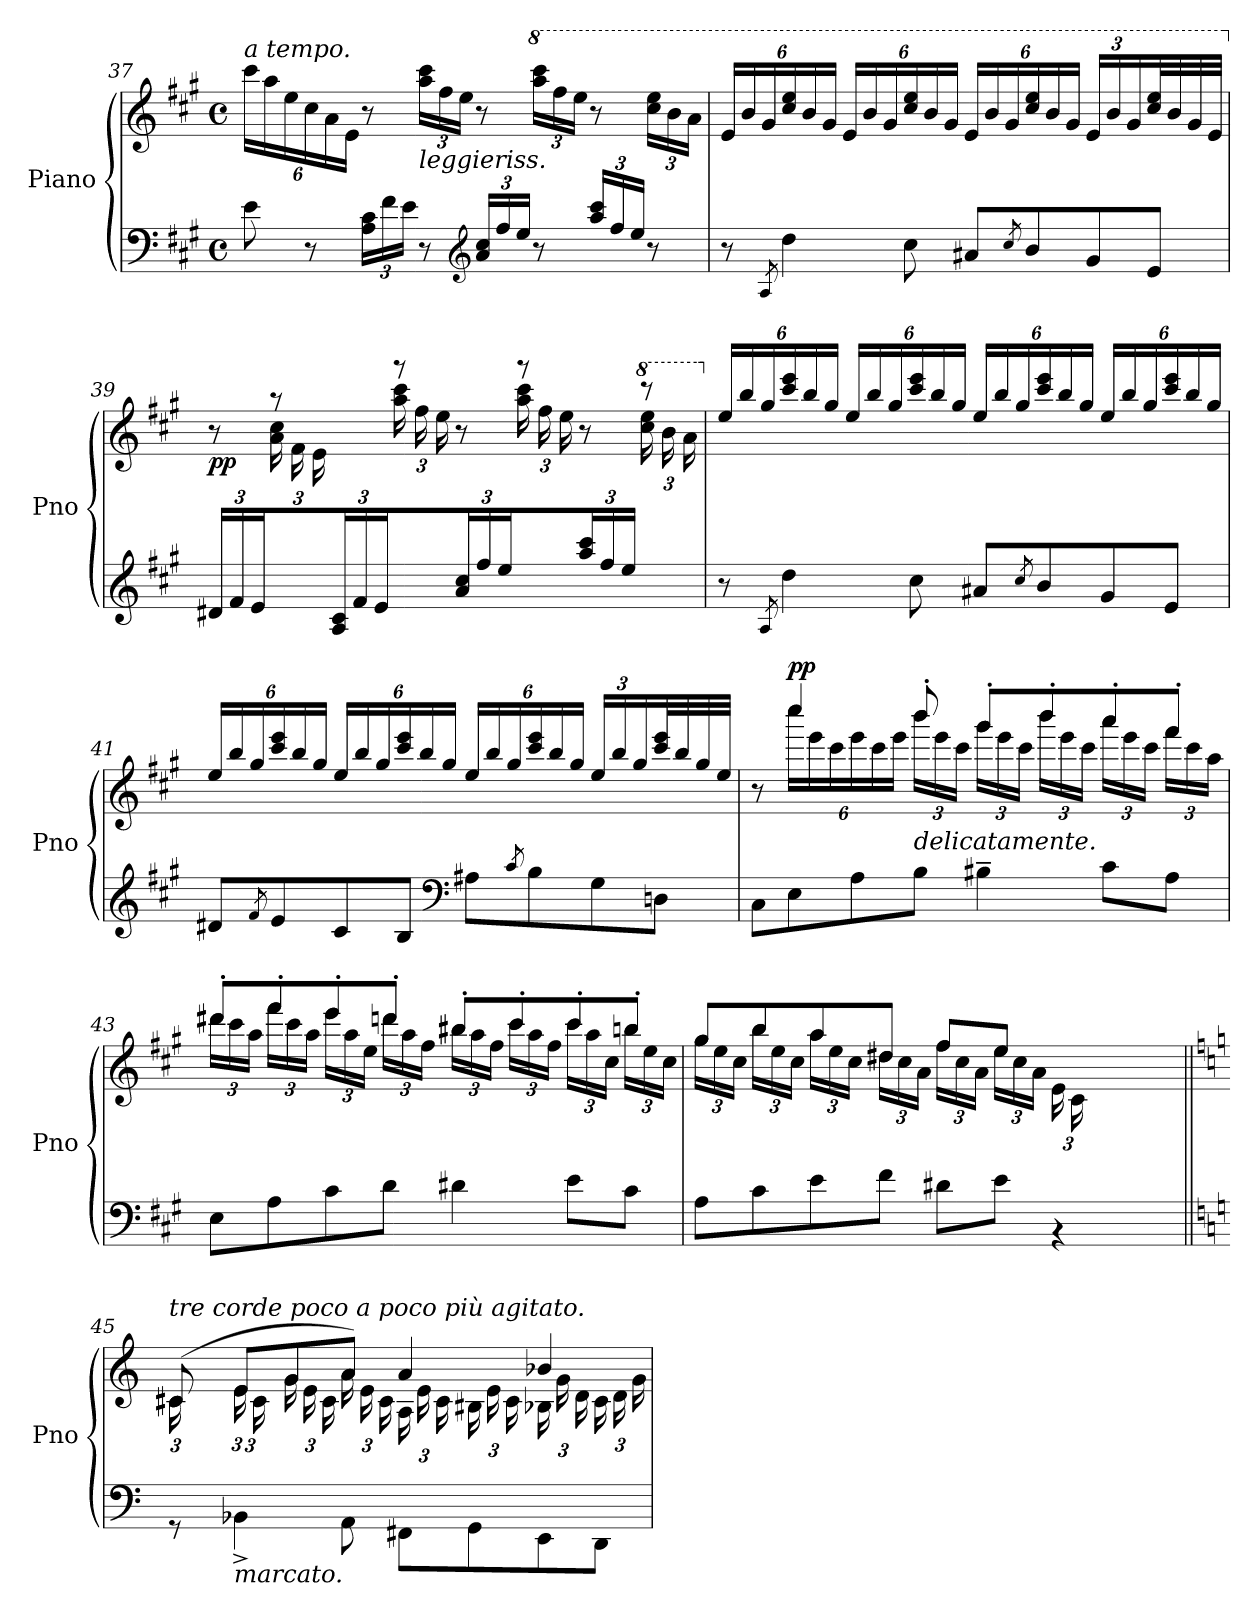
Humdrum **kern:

**kern	**kern	**dynam
*part1	*part1	*part1
*staff2	*staff1	*staff1/2
*I"Piano	*	*
*I'Pno	*	*
!!LO:LB:g=z
*clefF4	*clefG2	*
*k[f#c#g#]	*k[f#c#g#]	*
*M4/4	*M4/4	*
*met(c)	*met(c)	*
*	*Xbrackettup	*
=37	=37	=37
!	!LO:TX:a:i:t=a tempo.	!
8e\	(>24ccc#\LL	.
.	24aa\	.
.	24ee\	.
8r	24cc#\	.
.	24a\	.
.	24e\JJ	.
*Xbrackettup	*	*
24A\ 24c#\LL	8r	.
24f#\	.	.
24e\JJ)	.	.
!	!LO:TX:b:i:t=leggieriss.	!
8r	(>24aa\ 24ccc#\LL	.
.	24ff#\	.
.	24ee\JJ	.
*clefG2	*	*
24a/ 24cc#/LL	8r	.
24ff#/	.	.
24ee/JJ)	.	.
*	*8va	*
8r	(>24aaa\ 24cccc#\LL	.
.	24fff#\	.
.	24eee\JJ	.
24aa/ 24ccc#/LL	8r	.
24ff#/	.	.
24ee/JJ)	.	.
8r	24ccc#\ 24eee\LL	.
.	24bb\	.
.	24aa\JJ	.
!!LO:LB:g=z
=38	=38	=38
8r	24ee/LL	.
.	24bb/	.
.	24gg#/	.
8qA/	.	.
4dd\	24ccc#/ 24eee/	.
.	24bb/	.
.	24gg#/JJ	.
.	24ee/LL	.
.	24bb/	.
.	24gg#/	.
8cc#\	24ccc#/ 24eee/	.
.	24bb/	.
.	24gg#/JJ	.
8a#X/L	24ee/LL	.
.	24bb/	.
.	24gg#/	.
8qcc#/	.	.
8b/	24ccc#/ 24eee/	.
.	24bb/	.
.	24gg#/JJ	.
8g#/	24ee/LL	.
.	24bb/	.
.	24gg#/	.
8e/J	32ccc#/ 32eee/L	.
.	32bb/	.
.	32gg#/	.
.	32ee/JJJ	.
=39	=39	=39
*	*X8va	*
*	*^	*
!	!	!	!LO:DY:b
24d#X/LL	8r	8ryy	pp
24f#/	.	.	.
24e/JJ	.	.	.
8ryy	8r	(>24a\ 24cc#\LL	.
.	.	24f#\	.
.	.	24e\	.
24A/ 24c#/	8ryy	8ryy	.
24f#/	.	.	.
24e/JJ)	.	.	.
8ryy	8r	(>24aa\ 24ccc#\LL	.
.	.	24ff#\	.
.	.	24ee\	.
24a/ 24cc#/	8r	8ryy	.
24ff#/	.	.	.
24ee/JJ)	.	.	.
*	*8va	*	*
*	*8va	*	*
8ryy	8r	(>24aaa\ 24cccc#\LL	.
.	.	24fff#\	.
.	.	24eee\	.
*	*X8va	*	*
24aa/ 24ccc#/	8r	8ryy	.
24ff#/	.	.	.
24ee/JJ)	.	.	.
*	*8va	*	*
8ryy	8r	24ccc#\ 24eee\LL	.
.	.	24bb\	.
.	.	24aa\JJ	.
*	*v	*v	*
!!LO:LB:g=z
=40	=40	=40
*	*X8va	*
8r	24ee/LL	.
.	24bb/	.
.	24gg#/	.
8qA/	.	.
4dd\	24ccc#/ 24eee/	.
.	24bb/	.
.	24gg#/JJ	.
.	24ee/LL	.
.	24bb/	.
.	24gg#/	.
8cc#\	24ccc#/ 24eee/	.
.	24bb/	.
.	24gg#/JJ	.
8a#X/L	24ee/LL	.
.	24bb/	.
.	24gg#/	.
8qcc#/	.	.
8b/	24ccc#/ 24eee/	.
.	24bb/	.
.	24gg#/JJ	.
8g#/	24ee/LL	.
.	24bb/	.
.	24gg#/	.
8e/J	24ccc#/ 24eee/	.
.	24bb/	.
.	24gg#/JJ	.
=41	=41	=41
8d#X/L	24ee/LL	.
.	24bb/	.
.	24gg#/	.
8qf#/	.	.
8e/	24ccc#/ 24eee/	.
.	24bb/	.
.	24gg#/JJ	.
8c#/	24ee/LL	.
.	24bb/	.
.	24gg#/	.
8B/J	24ccc#/ 24eee/	.
.	24bb/	.
.	24gg#/JJ	.
*clefF4	*	*
8A#X\L	24ee/LL	.
.	24bb/	.
.	24gg#/	.
8qc#/	.	.
8B\	24ccc#/ 24eee/	.
.	24bb/	.
.	24gg#/JJ	.
8G#\	24ee/LL	.
.	24bb/	.
.	24gg#/	.
8Dn\J	32ccc#/ 32eee/L	.
.	32bb/	.
.	32gg#/	.
.	32ee/JJJ	.
!!LO:LB:g=z
=42	=42	=42
*	*^	*
8C#\L	8r	8ryy	.
!	!	!	!LO:DY:a
8E\	4cccc#/	24cccc#\LL	pp
.	.	24eee\	.
.	.	24ccc#\	.
8A\	.	24eee\	.
.	.	24ccc#\	.
.	.	24eee\JJ	.
!LO:TX:a:i:t=delicatamente.	!	!	!
8B\J	8bbb'/	24bbb\LL	.
.	.	24eee\	.
.	.	24ccc#\JJ	.
4B#X~\	8ggg#'/L	24ggg#\LL	.
.	.	24eee\	.
.	.	24ccc#\JJ	.
.	8bbb'/	24bbb\LL	.
.	.	24eee\	.
.	.	24ccc#\JJ	.
8c#\L	8aaa'/	24aaa\LL	.
.	.	24eee\	.
.	.	24ccc#\JJ	.
8A\J	8fff#'/J	24fff#\LL	.
.	.	24ccc#\	.
.	.	24aa\JJ	.
!!LO:PB:g=z	!!
=43	=43	=43	=43
8E\L	8ddd#X'/L	24ddd#\LL	.
.	.	24ccc#\	.
.	.	24aa\JJ	.
8A\	8fff#'/	24fff#\LL	.
.	.	24ccc#\	.
.	.	24aa\JJ	.
8c#\	8eee'/	24eee\LL	.
.	.	24aa\	.
.	.	24ee\JJ	.
8d\J	8dddn'/J	24ddd\LL	.
.	.	24aa\	.
.	.	24ff#\JJ	.
*	*X8va	*	*
4d#X\	8bb#X'/L	24bb#\LL	.
.	.	24aa\	.
.	.	24ff#\JJ	.
.	8ccc#'/	24ccc#\LL	.
.	.	24aa\	.
.	.	24ff#\JJ	.
8e\L	8ccc#'/	24ccc#\LL	.
.	.	24aa\	.
.	.	24cc#\JJ	.
8c#\J	8bbn'/J	24bb\LL	.
.	.	24ee\	.
.	.	24cc#\JJ	.
!!LO:LB:g=z	!!
=44	=44	=44	=44
*^	*	*	*
6%5ryy	8A\L	8gg#/L	24gg#\LL	.
.	.	.	24ee\	.
.	.	.	24cc#\JJ	.
.	8c#\	8bb/	24bb\LL	.
.	.	.	24ee\	.
.	.	.	24cc#\JJ	.
.	8e\	8aa/	24aa\LL	.
.	.	.	24ee\	.
.	.	.	24cc#\JJ	.
.	8f#\J	8dd#X/J	24dd#\LL	.
.	.	.	24cc#\	.
.	.	.	24a\JJ	.
.	8d#X\L	8ff#/L	24ff#\LL	.
.	.	.	24cc#\	.
.	.	.	24a\JJ	.
.	8e\J	8ee/J	24ee\LL	.
.	.	.	24cc#\	.
.	.	.	24a\JJ	.
.	4r	24e\LL	4ryy	.
.	.	24c#\	.	.
24A/	.	6ryy	.	.
24Gn/	.	.	.	.
24A/	.	.	.	.
24B-X/JJ	.	.	.	.
!!LO:PB:g=z	!!
=45||	=45||	=45||	=45||	=45||
*k[]	*	*k[]	*	*
!	!	!LO:TX:a:i:t=tre corde poco a poco più agitato.	!	!
24ryy	8r	(>8c#X/	24c#\LL	.
24G/	.	.	12ryy	.
24E/JJ	.	.	.	.
!LO:TX:b:i:t=marcato.	!	!	!	!
12ryy	4BB-X^\	8e/L	24e\LL	.
.	.	.	24c#\	.
24G/JJ	.	.	24ryy	.
2.ryy	.	8g/	24g\LL	.
.	.	.	24e\	.
.	.	.	24c#\JJ	.
.	8AA\	8a/J)	24a\LL	.
.	.	.	24e\	.
.	.	.	24c#\JJ	.
.	8FF#X\L	4a/	24A\LL	.
.	.	.	24e\	.
.	.	.	24c#\	.
.	8GG\	.	24B#X\	.
.	.	.	24e\	.
.	.	.	24c#\JJ	.
.	8EE\	4b-X/	24B-X\LL	.
.	.	.	24g\	.
.	.	.	24d\	.
.	8DD\J	.	24c#\	.
.	.	.	24d\	.
.	.	.	24g\JJ	.
*v	*v	*	*	*
*	*v	*v	*
=	=	=
*-	*-	*-
